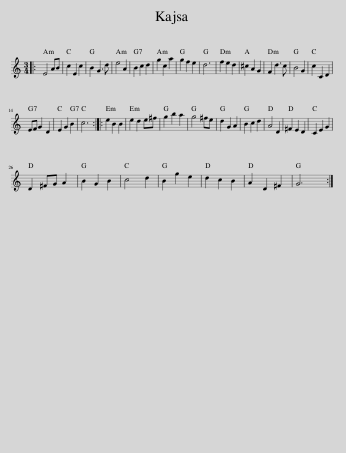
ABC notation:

X:1
L:1/8
M:3/4
I:linebreak $
K:C
V:1 treble
V:1
|: E4 AB | c2 E2 c2 | B2 G3 d | e4 A2 | B2 c2 d2 | %5
 g2 c2 a2 | g2 f2 e2 | d6 | f2 e2 d2 | ^c2 A2 G2 | %10
 F2 d3 c | B4 G2 | c2 C2 D2 |$ EF G2 D2 | E2 G2 B2 | %15
 c6 :: e2 B2 B2 | e2 d2 e^f | g2 b2 a2 | g4 ^fe | %20
 d2 G2 A2 | B2 c2 d2 | A4 D2 | ^F2 E2 D2 | C2 E2 G2 |$ %25
 D2 ^FG A2 | B2 G2 B2 | c4 d2 | B2 g2 e2 | d2 c2 B2 | %30
 A2 D2 ^F2 | G6 :| %32
